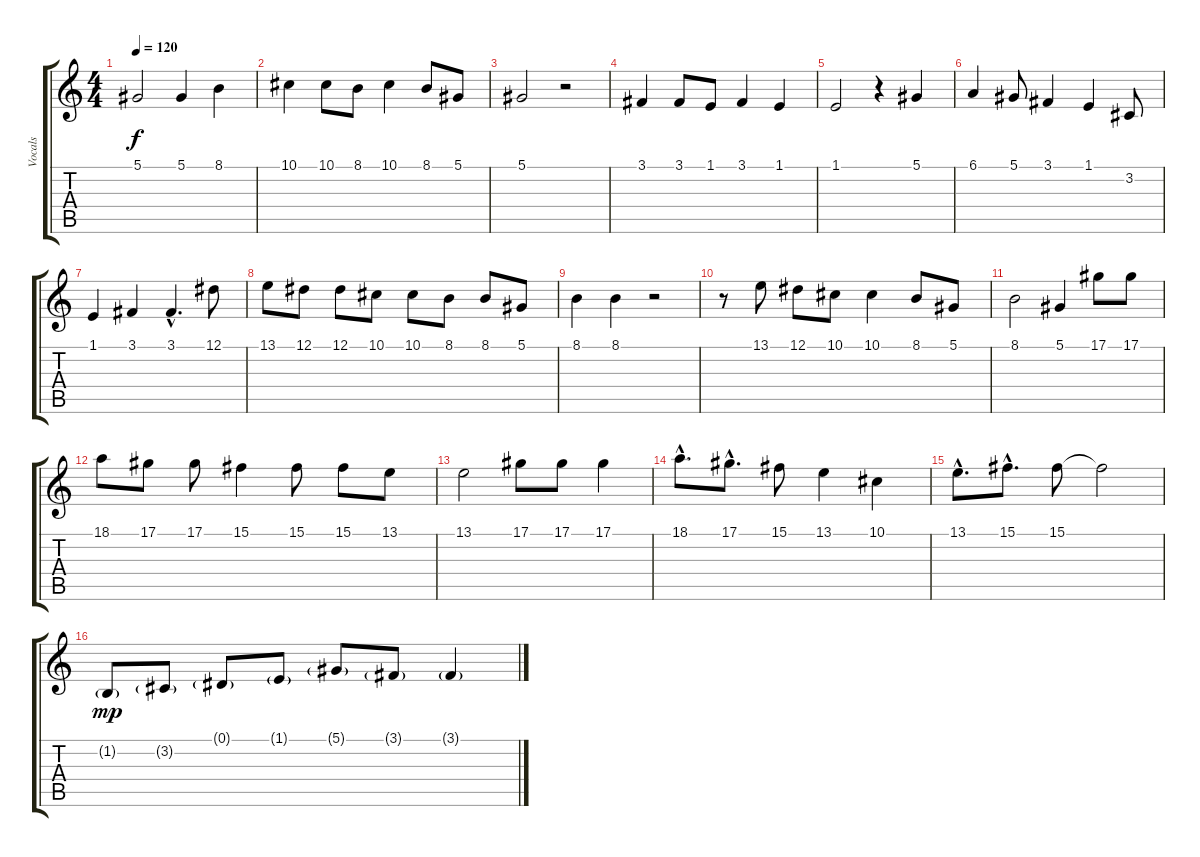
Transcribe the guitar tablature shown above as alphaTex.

\track ("Vocals" "Vocals") {instrument pad4choir}
\staff {score tabs}
\tuning (Eb4 Bb3 Gb3 Db3 Ab2 Eb2) {hide}
\ts (4 4)
\tempo 120
\clef g2
\ks c
5.1.2{dy f} 5.1.4 8.1.4 |
10.1.4 10.1.8 8.1.8 10.1.4 8.1.8 5.1.8 |
5.1.2 r.2 |
3.1.4 3.1.8 1.1.8 3.1.4 1.1.4 |
1.1.2 r.4 5.1.4 |
6.1.4 5.1.8 3.1.4 1.1.4 3.2.8 |
1.1.4 3.1.4 3.1{hac}.4{d} 12.1.8 |
13.1.8 12.1.8 12.1.8 10.1.8 10.1.8 8.1.8 8.1.8 5.1.8 |
8.1.4 8.1.4 r.2 |
r.8 13.1.8 12.1.8 10.1.8 10.1.4 8.1.8 5.1.8 |
8.1.2 5.1.4 17.1.8 17.1.8 |
18.1.8 17.1.8 17.1.8 15.1.4 15.1.8 15.1.8 13.1.8 |
13.1.2 17.1.8 17.1.8 17.1.4 |
18.1{hac}.8{d} 17.1{hac}.8{d} 15.1.8 13.1.4 10.1.4 |
13.1{hac}.8{d} 15.1{hac}.8{d} 15.1.8 15.1{t}.2 |
1.2{g}.8{dy mp} 3.2{g}.8 0.1{g}.8 1.1{g}.8 5.1{g}.8 3.1{g}.8 3.1{g}.4
